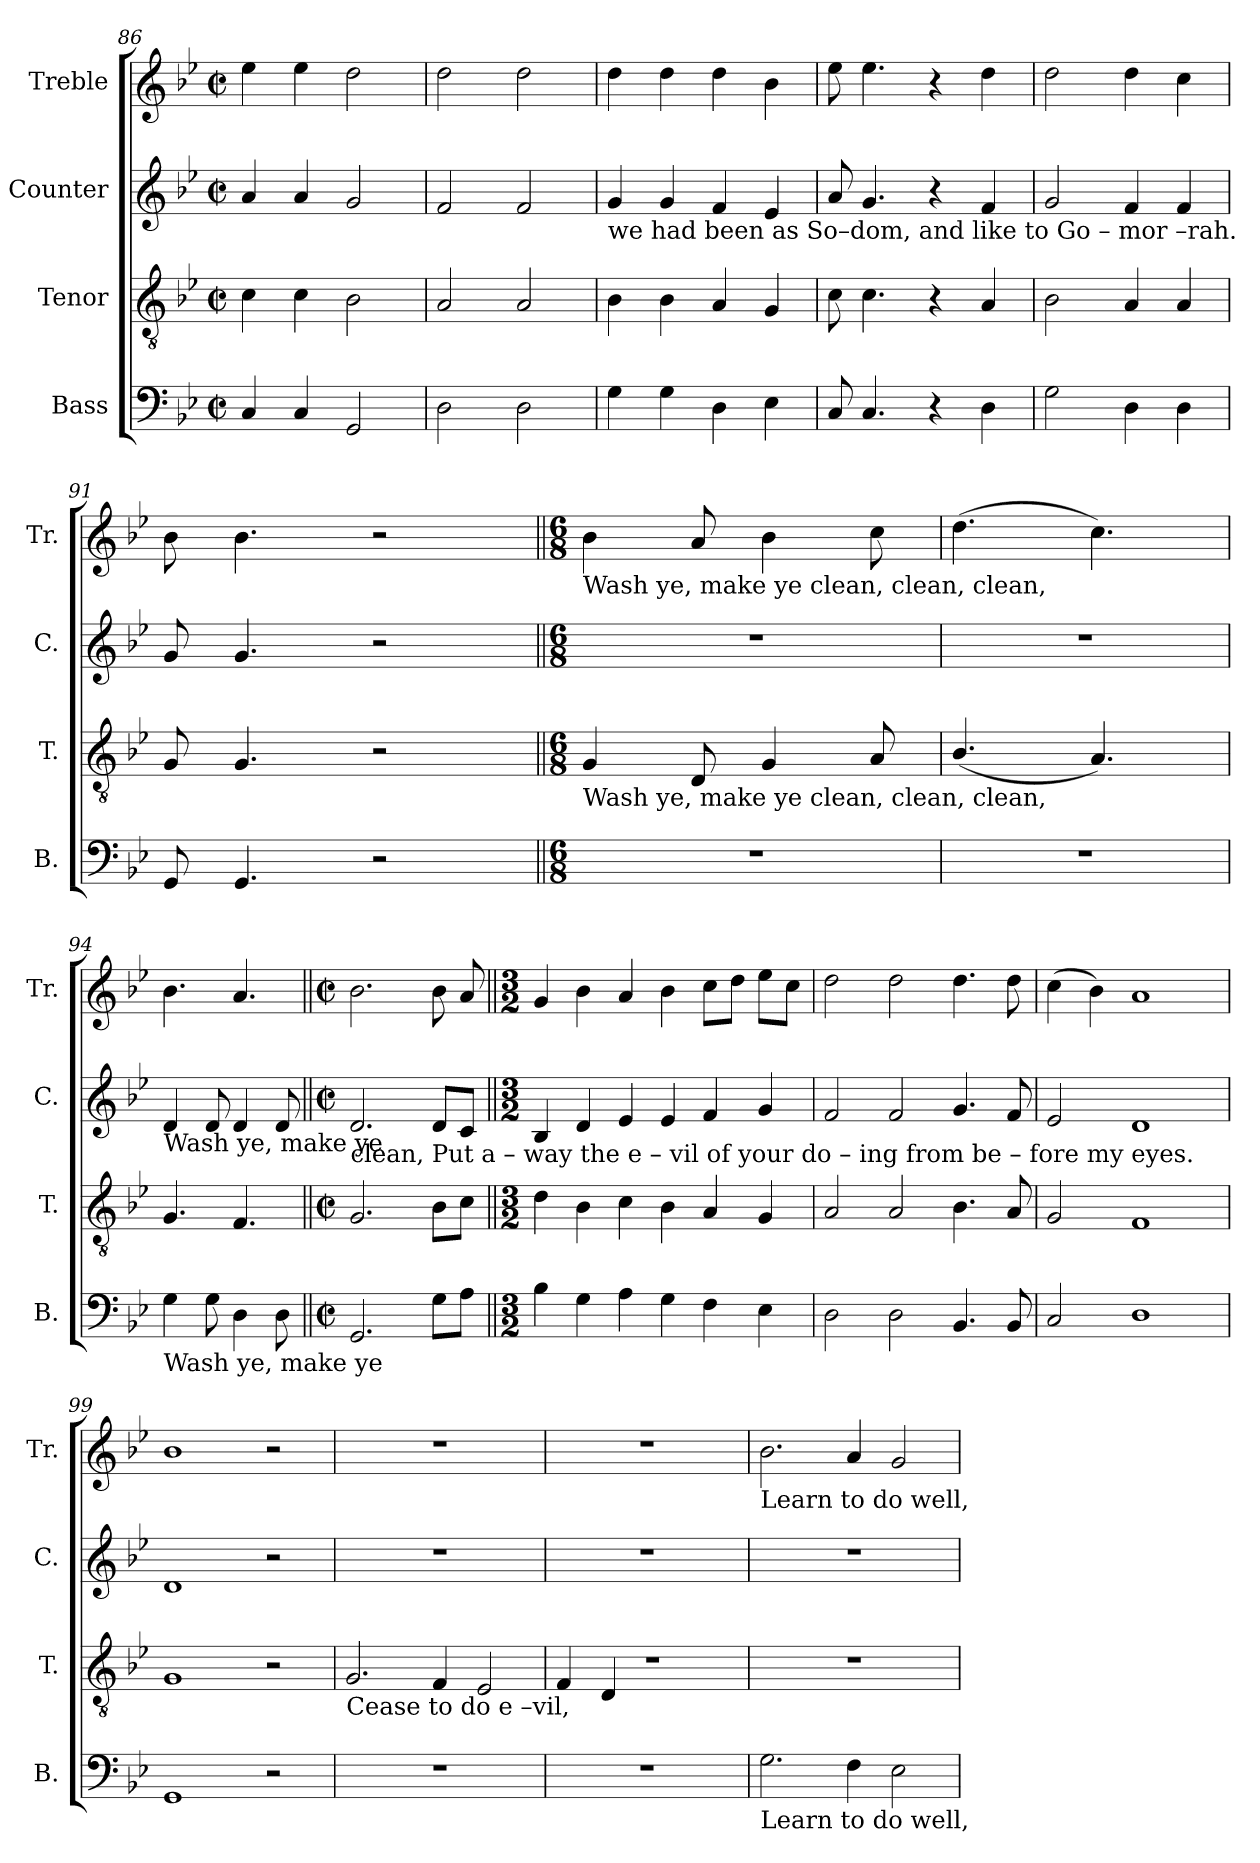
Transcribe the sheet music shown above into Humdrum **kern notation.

**kern	**kern	**kern	**kern
*part4	*part3	*part2	*part1
*staff4	*staff3	*staff2	*staff1
*I"Bass	*I"Tenor	*I"Counter	*I"Treble
*I'B.	*I'T.	*I'C.	*I'Tr.
*clefF4	*clefGv2	*clefG2	*clefG2
*k[b-e-]	*k[b-e-]	*k[b-e-]	*k[b-e-]
*M2/2	*M2/2	*M2/2	*M2/2
*met(c|)	*met(c|)	*met(c|)	*met(c|)
=86	=86	=86	=86
4C/	4c\	4a/	4ee-\
4C/	4c\	4a/	4ee-\
2GG/	2B-\	2g/	2dd\
=87	=87	=87	=87
2D\	2A/	2f/	2dd\
2D\	2A/	2f/	2dd\
!!LO:PB:g=z
=88	=88	=88	=88
!	!	!LO:TX:b:t=we had been as   So–dom,         and   like    to  Go – mor –rah.	!
4G\	4B-\	4g/	4dd\
4G\	4B-\	4g/	4dd\
4D\	4A/	4f/	4dd\
4E-\	4G/	4e-/	4b-\
=89	=89	=89	=89
8C/	8c\	8a/	8ee-\
4.C/	4.c\	4.g/	4.ee-\
4r	4r	4r	4r
4D\	4A/	4f/	4dd\
=90	=90	=90	=90
2G\	2B-\	2g/	2dd\
4D\	4A/	4f/	4dd\
4D\	4A/	4f/	4cc\
=91	=91	=91	=91
8GG/	8G/	8g/	8b-\
4.GG/	4.G/	4.g/	4.b-\
2r	2r	2r	2r
=92||	=92||	=92||	=92||
*M6/8	*M6/8	*M6/8	*M6/8
!	!	!	!LO:TX:b:t=Wash ye, make ye   clean,           clean,      clean,
!	!LO:TX:b:t=Wash ye, make ye   clean,           clean,      clean,	!	!
2.r	4G/	2.r	4b-\
.	8D/	.	8a/
.	4G/	.	4b-\
.	8A/	.	8cc\
=93	=93	=93	=93
2.r	(4.B-/	2.r	(4.dd\
.	4.A/)	.	4.cc\)
=94	=94	=94	=94
!	!	!LO:TX:b:t=Wash ye, make ye	!
!LO:TX:b:t=Wash ye, make ye	!	!	!
4G\	4.G/	4d/	4.b-\
8G\	.	8d/	.
4D\	4.F/	4d/	4.a/
8D\	.	8d/	.
!!LO:LB:g=z
=95||	=95||	=95||	=95||
*M2/2	*M2/2	*M2/2	*M2/2
*met(c|)	*met(c|)	*met(c|)	*met(c|)
!	!	!LO:TX:b:t=clean,  Put   a     –    way the  e – vil  of      your     do – ing  from be – fore    my         eyes.	!
2.GG/	2.G/	2.d/	2.b-\
8G\L	8B-\L	8d/L	8b-\
8A\J	8c\J	8c/J	8a/
=96||	=96||	=96||	=96||
*M3/2	*M3/2	*M3/2	*M3/2
4B-\	4d\	4B-/	4g/
4G\	4B-\	4d/	4b-\
4A\	4c\	4e-/	4a/
4G\	4B-\	4e-/	4b-\
4F\	4A/	4f/	8cc\L
.	.	.	8dd\J
4E-\	4G/	4g/	8ee-\L
.	.	.	8cc\J
=97	=97	=97	=97
2D\	2A/	2f/	2dd\
2D\	2A/	2f/	2dd\
4.BB-/	4.B-\	4.g/	4.dd\
8BB-/	8A/	8f/	8dd\
=98	=98	=98	=98
2C/	2G/	2e-/	(4cc\
.	.	.	4b-\)
1D	1F	1d	1a
=99	=99	=99	=99
1GG	1G	1d	1b-
2r	2r	2r	2r
=100	=100	=100	=100
!	!LO:TX:b:t=Cease  to  do      e –vil,	!	!
1.r	2.G/	1.r	1.r
.	4F/	.	.
.	2E-/	.	.
=101	=101	=101	=101
1.r	4F/	1.r	1.r
.	4D/	.	.
.	1r	.	.
!!LO:LB:g=z
=102	=102	=102	=102
!	!	!	!LO:TX:b:t=Learn to  do    well,
!LO:TX:b:t=Learn to  do    well,	!	!	!
2.G\	1.r	1.r	2.b-\
4F\	.	.	4a/
2E-\	.	.	2g/
=	=	=	=
*-	*-	*-	*-
